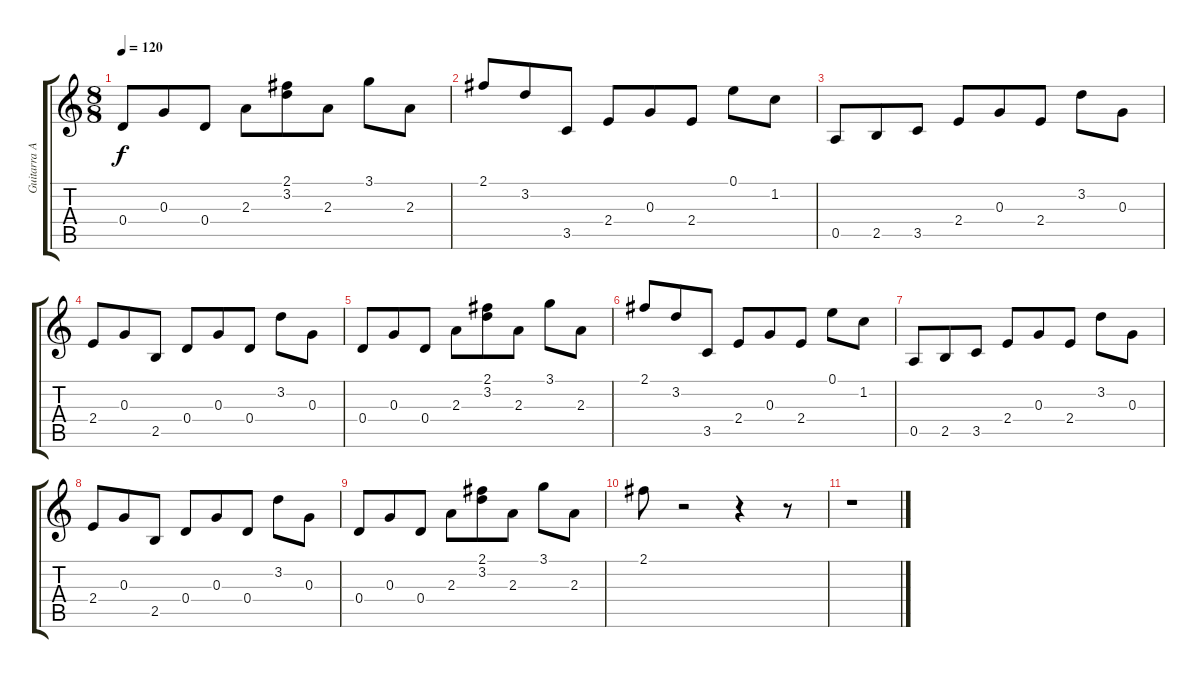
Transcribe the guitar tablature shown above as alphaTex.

\track ("Guitarra A" "Guitarra A") {instrument distortionguitar}
\staff {score tabs}
\tuning (E4 B3 G3 D3 A2 D2) {hide}
\ts (8 8)
\tempo 120
\clef g2
\ks c
0.4.8{dy f} 0.3.8 0.4.8 2.3.8 (2.1 3.2).8 2.3.8 3.1.8 2.3.8 |
2.1.8 3.2.8 3.5.8 2.4.8 0.3.8 2.4.8 0.1.8 1.2.8 |
0.5.8 2.5.8 3.5.8 2.4.8 0.3.8 2.4.8 3.2.8 0.3.8 |
2.4.8 0.3.8 2.5.8 0.4.8 0.3.8 0.4.8 3.2.8 0.3.8 |
0.4.8 0.3.8 0.4.8 2.3.8 (2.1 3.2).8 2.3.8 3.1.8 2.3.8 |
2.1.8 3.2.8 3.5.8 2.4.8 0.3.8 2.4.8 0.1.8 1.2.8 |
0.5.8 2.5.8 3.5.8 2.4.8 0.3.8 2.4.8 3.2.8 0.3.8 |
2.4.8 0.3.8 2.5.8 0.4.8 0.3.8 0.4.8 3.2.8 0.3.8 |
0.4.8 0.3.8 0.4.8 2.3.8 (2.1 3.2).8 2.3.8 3.1.8 2.3.8 |
2.1.8 r.2 r.4 r.8 |
r.1
